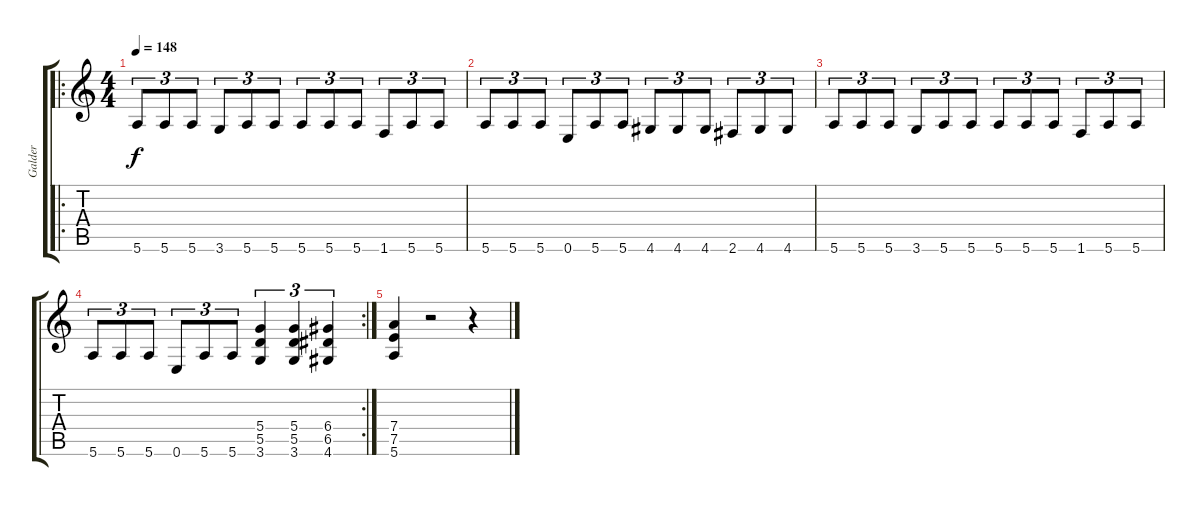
\track ("Galder     ( Guitar )" "Galder    ") {instrument distortionguitar}
\staff {score tabs}
\tuning (E4 B3 G3 D3 A2 E2) {hide}
\ro
\ts (4 4)
\tempo 148
\clef g2
\ks c
5.6.8{tu (3 2) dy f} 5.6.8{tu (3 2)} 5.6.8{tu (3 2)} 3.6.8{tu (3 2)} 5.6.8{tu (3 2)} 5.6.8{tu (3 2)} 5.6.8{tu (3 2)} 5.6.8{tu (3 2)} 5.6.8{tu (3 2)} 1.6.8{tu (3 2)} 5.6.8{tu (3 2)} 5.6.8{tu (3 2)} |
5.6.8{tu (3 2)} 5.6.8{tu (3 2)} 5.6.8{tu (3 2)} 0.6.8{tu (3 2)} 5.6.8{tu (3 2)} 5.6.8{tu (3 2)} 4.6.8{tu (3 2)} 4.6.8{tu (3 2)} 4.6.8{tu (3 2)} 2.6.8{tu (3 2)} 4.6.8{tu (3 2)} 4.6.8{tu (3 2)} |
5.6.8{tu (3 2)} 5.6.8{tu (3 2)} 5.6.8{tu (3 2)} 3.6.8{tu (3 2)} 5.6.8{tu (3 2)} 5.6.8{tu (3 2)} 5.6.8{tu (3 2)} 5.6.8{tu (3 2)} 5.6.8{tu (3 2)} 1.6.8{tu (3 2)} 5.6.8{tu (3 2)} 5.6.8{tu (3 2)} |
\rc 2
5.6.8{tu (3 2)} 5.6.8{tu (3 2)} 5.6.8{tu (3 2)} 0.6.8{tu (3 2)} 5.6.8{tu (3 2)} 5.6.8{tu (3 2)} (5.4 5.5 3.6).4{tu (3 2)} (5.4 5.5 3.6).4{tu (3 2)} (6.4 6.5 4.6).4{tu (3 2)} |
(7.4 7.5 5.6).4 r.2 r.4
